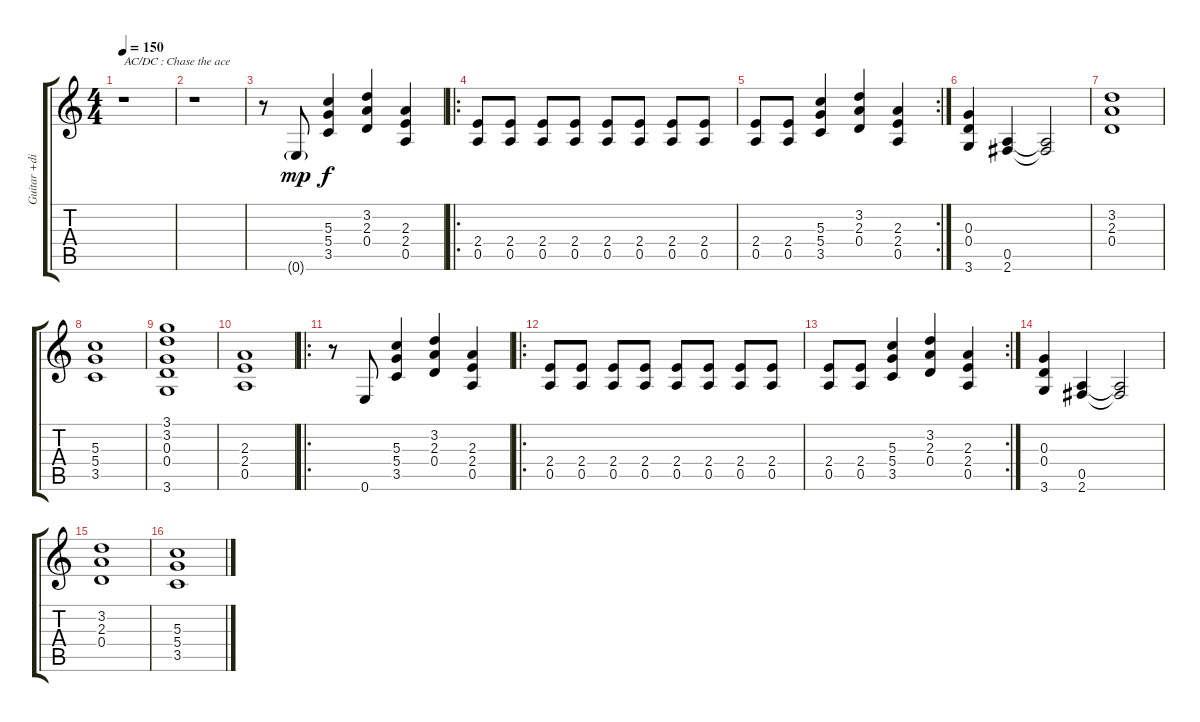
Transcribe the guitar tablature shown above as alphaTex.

\track ("Guitar +distortion" "Guitar +di") {instrument distortionguitar}
\staff {score tabs}
\tuning (E4 B3 G3 D3 A2 E2) {hide}
\ts (4 4)
\tempo 150
\clef g2
\ks c
r.1{txt "AC/DC : Chase the ace" dy mp instrument distortionguitar} |
r.1 |
r.8 0.6{g}.8 (5.3 5.4 3.5).4{dy f} (3.2 2.3 0.4).4 (2.3 2.4 0.5).4 |
\ro
(2.4 0.5).8 (2.4 0.5).8 (2.4 0.5).8 (2.4 0.5).8 (2.4 0.5).8 (2.4 0.5).8 (2.4 0.5).8 (2.4 0.5).8 |
\rc 2
(2.4 0.5).8 (2.4 0.5).8 (5.3 5.4 3.5).4 (3.2 2.3 0.4).4 (2.3 2.4 0.5).4 |
(0.3 0.4 3.6).4 (0.5 2.6).4 (0.5{t} 2.6{t}).2 |
(3.2 2.3 0.4).1 |
(5.3 5.4 3.5).1 |
(3.1 3.2 0.3 0.4 3.6).1 |
(2.3 2.4 0.5).1 |
\ro
r.8 0.6.8 (5.3 5.4 3.5).4 (3.2 2.3 0.4).4 (2.3 2.4 0.5).4 |
\ro
(2.4 0.5).8 (2.4 0.5).8 (2.4 0.5).8 (2.4 0.5).8 (2.4 0.5).8 (2.4 0.5).8 (2.4 0.5).8 (2.4 0.5).8 |
\rc 2
(2.4 0.5).8 (2.4 0.5).8 (5.3 5.4 3.5).4 (3.2 2.3 0.4).4 (2.3 2.4 0.5).4 |
(0.3 0.4 3.6).4 (0.5 2.6).4 (0.5{t} 2.6{t}).2 |
(3.2 2.3 0.4).1 |
(5.3 5.4 3.5).1
